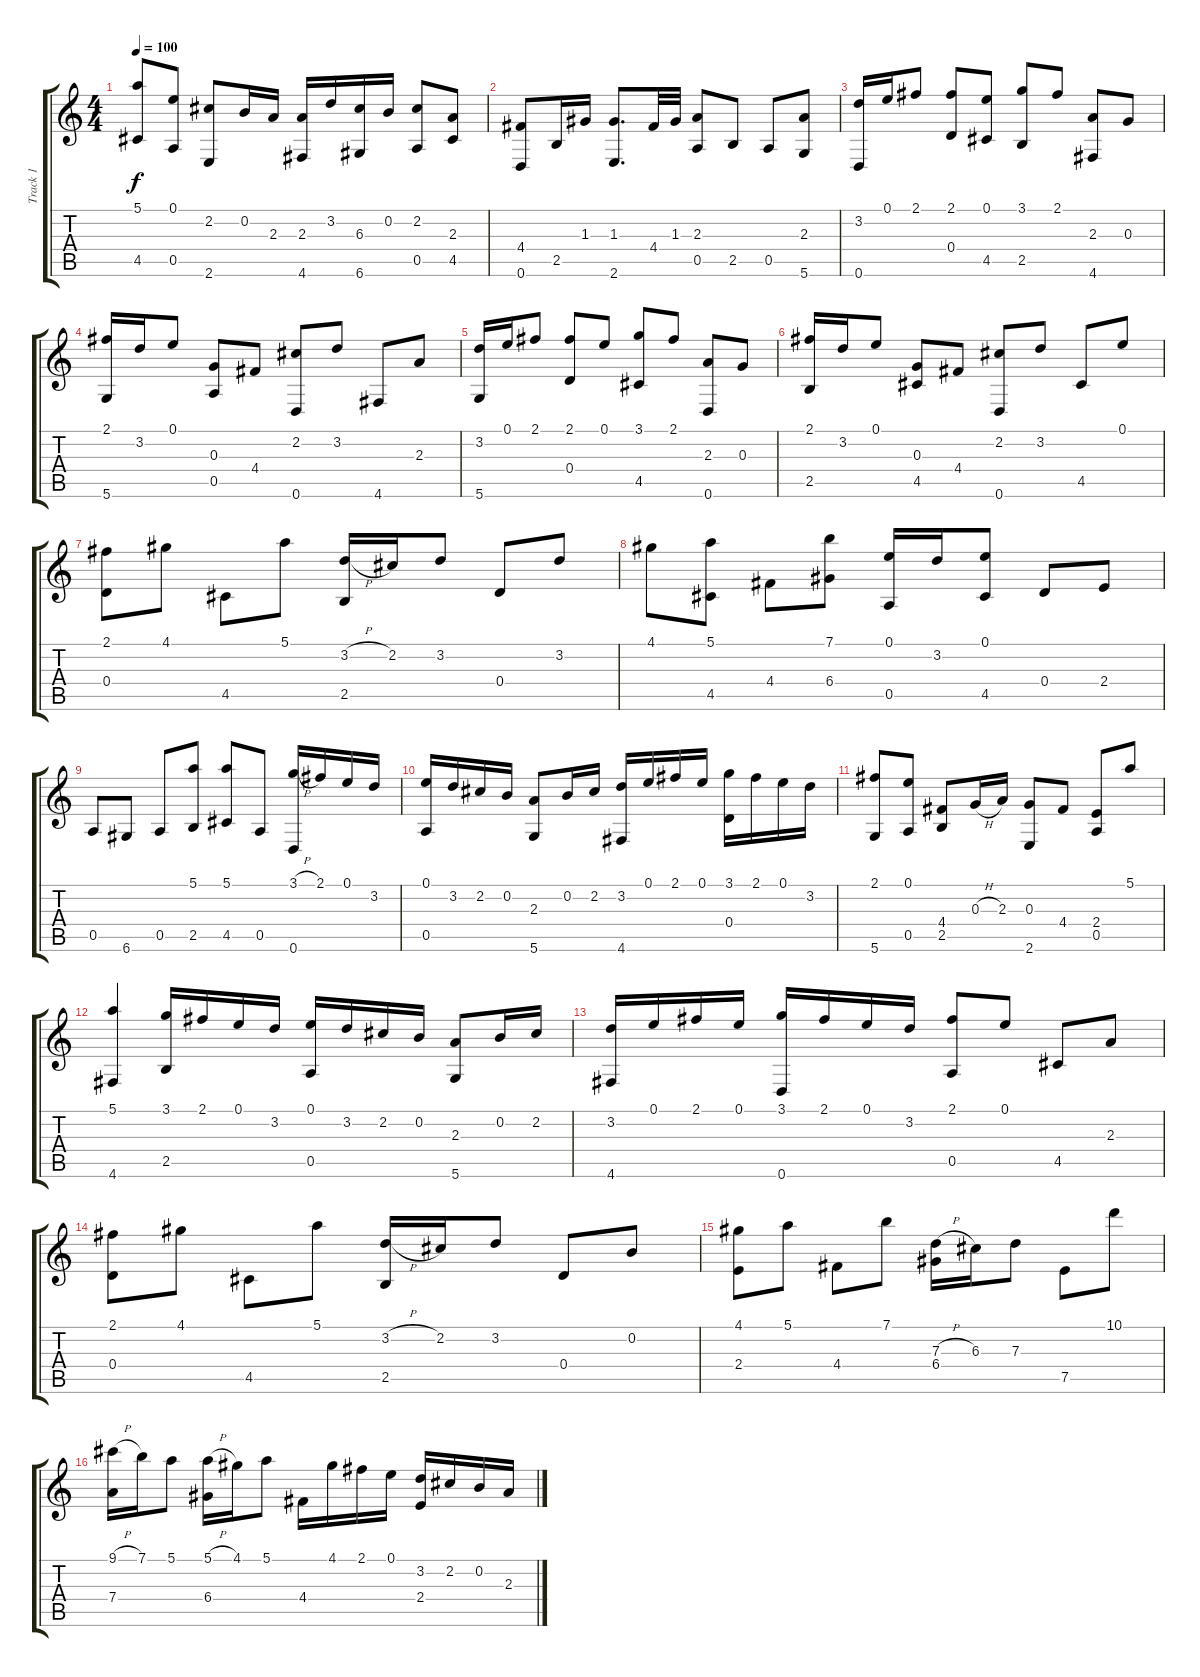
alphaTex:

\track ("Track 1" "Track 1") {instrument acousticguitarsteel}
\staff {score tabs}
\tuning (E4 B3 G3 D3 A2 D2) {hide}
\ts (4 4)
\tempo 100
\clef g2
\ks c
(5.1 4.5).8{dy f} (0.1 0.5).8 (2.2 2.6).8 0.2.16 2.3.16 (2.3 4.6).16 3.2.16 (6.3 6.6).16 0.2.16 (2.2 0.5).8 (2.3 4.5).8 |
(4.4 0.6).8 2.5.16 1.3.16 (1.3 2.6).8{d} 4.4.32 1.3.32 (2.3 0.5).8 2.5.8 0.5.8 (2.3 5.6).8 |
(3.2 0.6).16 0.1.16 2.1.8 (2.1 0.4).8 (0.1 4.5).8 (3.1 2.5).8 2.1.8 (2.3 4.6).8 0.3.8 |
(2.1 5.6).16 3.2.16 0.1.8 (0.3 0.5).8 4.4.8 (2.2 0.6).8 3.2.8 4.6.8 2.3.8 |
(3.2 5.6).16 0.1.16 2.1.8 (2.1 0.4).8 0.1.8 (3.1 4.5).8 2.1.8 (2.3 0.6).8 0.3.8 |
(2.1 2.5).16 3.2.16 0.1.8 (0.3 4.5).8 4.4.8 (2.2 0.6).8 3.2.8 4.5.8 0.1.8 |
(2.1 0.4).8 4.1.8 4.5.8 5.1.8 (3.2{h} 2.5).16 2.2.16 3.2.8 0.4.8 3.2.8 |
4.1.8 (5.1 4.5).8 4.4.8 (7.1 6.4).8 (0.1 0.5).16 3.2.16 (0.1 4.5).8 0.4.8 2.4.8 |
0.5.8 6.6.8 0.5.8 (5.1 2.5).8 (5.1 4.5).8 0.5.8 (3.1{h} 0.6).16 2.1.16 0.1.16 3.2.16 |
(0.1 0.5).16 3.2.16 2.2.16 0.2.16 (2.3 5.6).8 0.2.16 2.2.16 (3.2 4.6).16 0.1.16 2.1.16 0.1.16 (3.1 0.4).16 2.1.16 0.1.16 3.2.16 |
(2.1 5.6).8 (0.1 0.5).8 (4.4 2.5).8 0.3{h}.16 2.3.16 (0.3 2.6).8 4.4.8 (2.4 0.5).8 5.1.8 |
(5.1 4.6).4 (3.1 2.5).16 2.1.16 0.1.16 3.2.16 (0.1 0.5).16 3.2.16 2.2.16 0.2.16 (2.3 5.6).8 0.2.16 2.2.16 |
(3.2 4.6).16 0.1.16 2.1.16 0.1.16 (3.1 0.6).16 2.1.16 0.1.16 3.2.16 (2.1 0.5).8 0.1.8 4.5.8 2.3.8 |
(2.1 0.4).8 4.1.8 4.5.8 5.1.8 (3.2{h} 2.5).16 2.2.16 3.2.8 0.4.8 0.2.8 |
(4.1 2.4).8 5.1.8 4.4.8 7.1.8 (7.3{h} 6.4).16 6.3.16 7.3.8 7.5.8 10.1.8 |
(9.1{h} 7.4).16 7.1.16 5.1.8 (5.1{h} 6.4).16 4.1.16 5.1.8 4.4.16 4.1.16 2.1.16 0.1.16 (3.2 2.4).16 2.2.16 0.2.16 2.3.16
